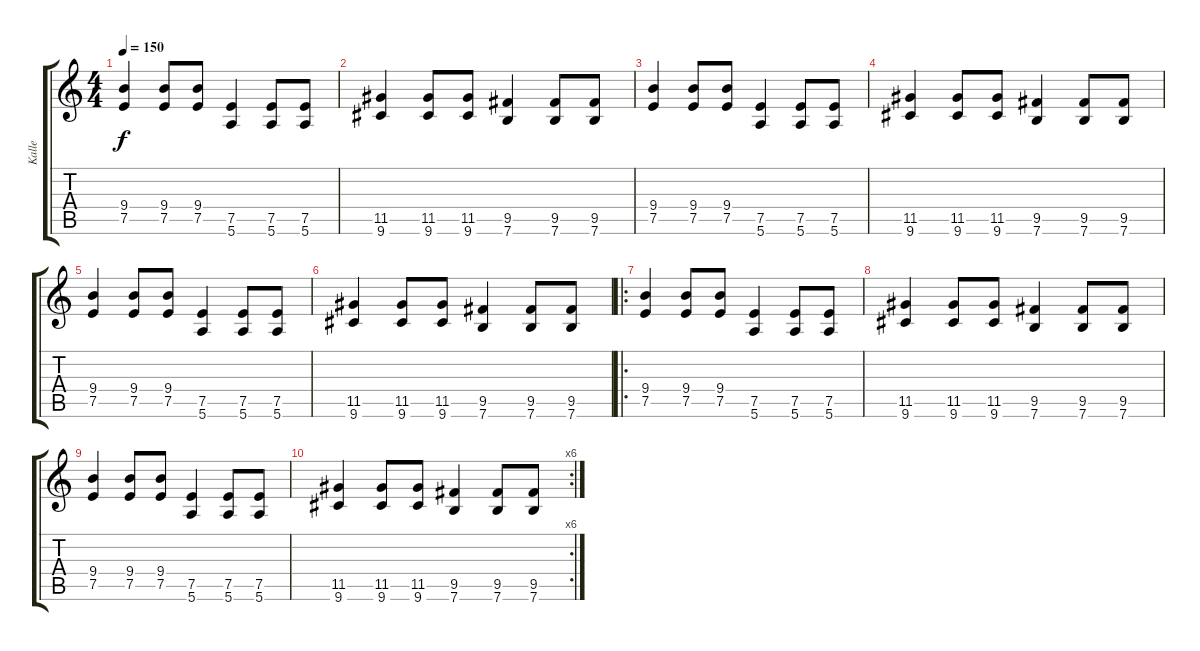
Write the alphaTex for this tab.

\track ("Kalle" "Kalle") {instrument distortionguitar}
\staff {score tabs}
\tuning (E4 B3 G3 D3 A2 E2) {hide}
\ts (4 4)
\tempo 150
\clef g2
\ks c
(9.4 7.5).4{dy f} (9.4 7.5).8 (9.4 7.5).8 (7.5 5.6).4 (7.5 5.6).8 (7.5 5.6).8 |
(11.5 9.6).4 (11.5 9.6).8 (11.5 9.6).8 (9.5 7.6).4 (9.5 7.6).8 (9.5 7.6).8 |
(9.4 7.5).4 (9.4 7.5).8 (9.4 7.5).8 (7.5 5.6).4 (7.5 5.6).8 (7.5 5.6).8 |
(11.5 9.6).4 (11.5 9.6).8 (11.5 9.6).8 (9.5 7.6).4 (9.5 7.6).8 (9.5 7.6).8 |
(9.4 7.5).4 (9.4 7.5).8 (9.4 7.5).8 (7.5 5.6).4 (7.5 5.6).8 (7.5 5.6).8 |
(11.5 9.6).4 (11.5 9.6).8 (11.5 9.6).8 (9.5 7.6).4 (9.5 7.6).8 (9.5 7.6).8 |
\ro
(9.4 7.5).4 (9.4 7.5).8 (9.4 7.5).8 (7.5 5.6).4 (7.5 5.6).8 (7.5 5.6).8 |
(11.5 9.6).4 (11.5 9.6).8 (11.5 9.6).8 (9.5 7.6).4 (9.5 7.6).8 (9.5 7.6).8 |
(9.4 7.5).4 (9.4 7.5).8 (9.4 7.5).8 (7.5 5.6).4 (7.5 5.6).8 (7.5 5.6).8 |
\rc 6
(11.5 9.6).4 (11.5 9.6).8 (11.5 9.6).8 (9.5 7.6).4 (9.5 7.6).8 (9.5 7.6).8
